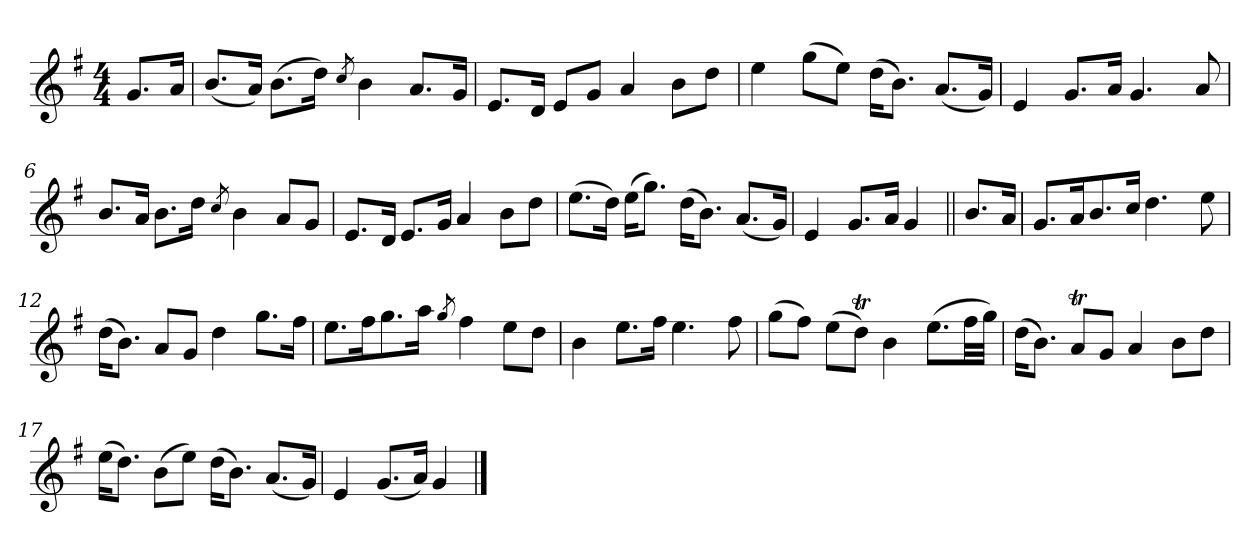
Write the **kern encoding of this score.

**kern
*part1
*staff1
*clefG2
*k[f#]
*G:
*M4/4
=1
8.g/L
16a/Jk
=2
(<8.b/L
16a/Jk)
(>8.b\L
16dd\Jk)
8qcc/
4b\
8.a/L
16g/Jk
=3
8.e/L
16d/Jk
8e/L
8g/J
4a/
8b\L
8dd\J
=4
4ee\
(>8gg\L
8ee\J)
(>16dd\KL
8.b\J)
(<8.a/L
16g/Jk)
=5
4e/
8.g/L
16a/Jk
4.g/
8a/
=6
8.b/L
16a/Jk
8.b\L
16dd\Jk
8qcc/
4b\
8a/L
8g/J
!!LO:LB:g=z
=7
8.e/L
16d/Jk
8.e/L
16g/Jk
4a/
8b\L
8dd\J
=8
(>8.ee\L
16dd\Jk)
(>16ee\KL
8.gg\J)
(>16dd\KL
8.b\J)
(<8.a/L
16g/Jk)
=9
4e/
8.g/L
16a/Jk
4g/
=10||
8.b/L
16a/Jk
=11
8.g/L
16a/K
8.b/
16cc/Jk
4.dd\
8ee\
=12
(>16dd\KL
8.b\J)
8a/L
8g/J
4dd\
8.gg\L
16ff#\Jk
!!LO:LB:g=z
=13
8.ee\L
16ff#\K
8.gg\
16aa\Jk
8qgg/
4ff#\
8ee\L
8dd\J
=14
4b\
8.ee\L
16ff#\Jk
4.ee\
8ff#\
=15
(>8gg\L
8ff#\J)
(>8ee\L
8ddT\J)
4b\
(>8.ee\L
32ff#\LL
32gg\JJJ)
=16
(>16dd\KL
8.b\J)
8aT/L
8g/J
4a/
8b\L
8dd\J
=17
(>16ee\KL
8.dd\J)
(>8b\L
8ee\J)
(>16dd\KL
8.b\J)
(<8.a/L
16g/Jk)
=18
4e/
(<8.g/L
16a/Jk)
4g/
==
*-
